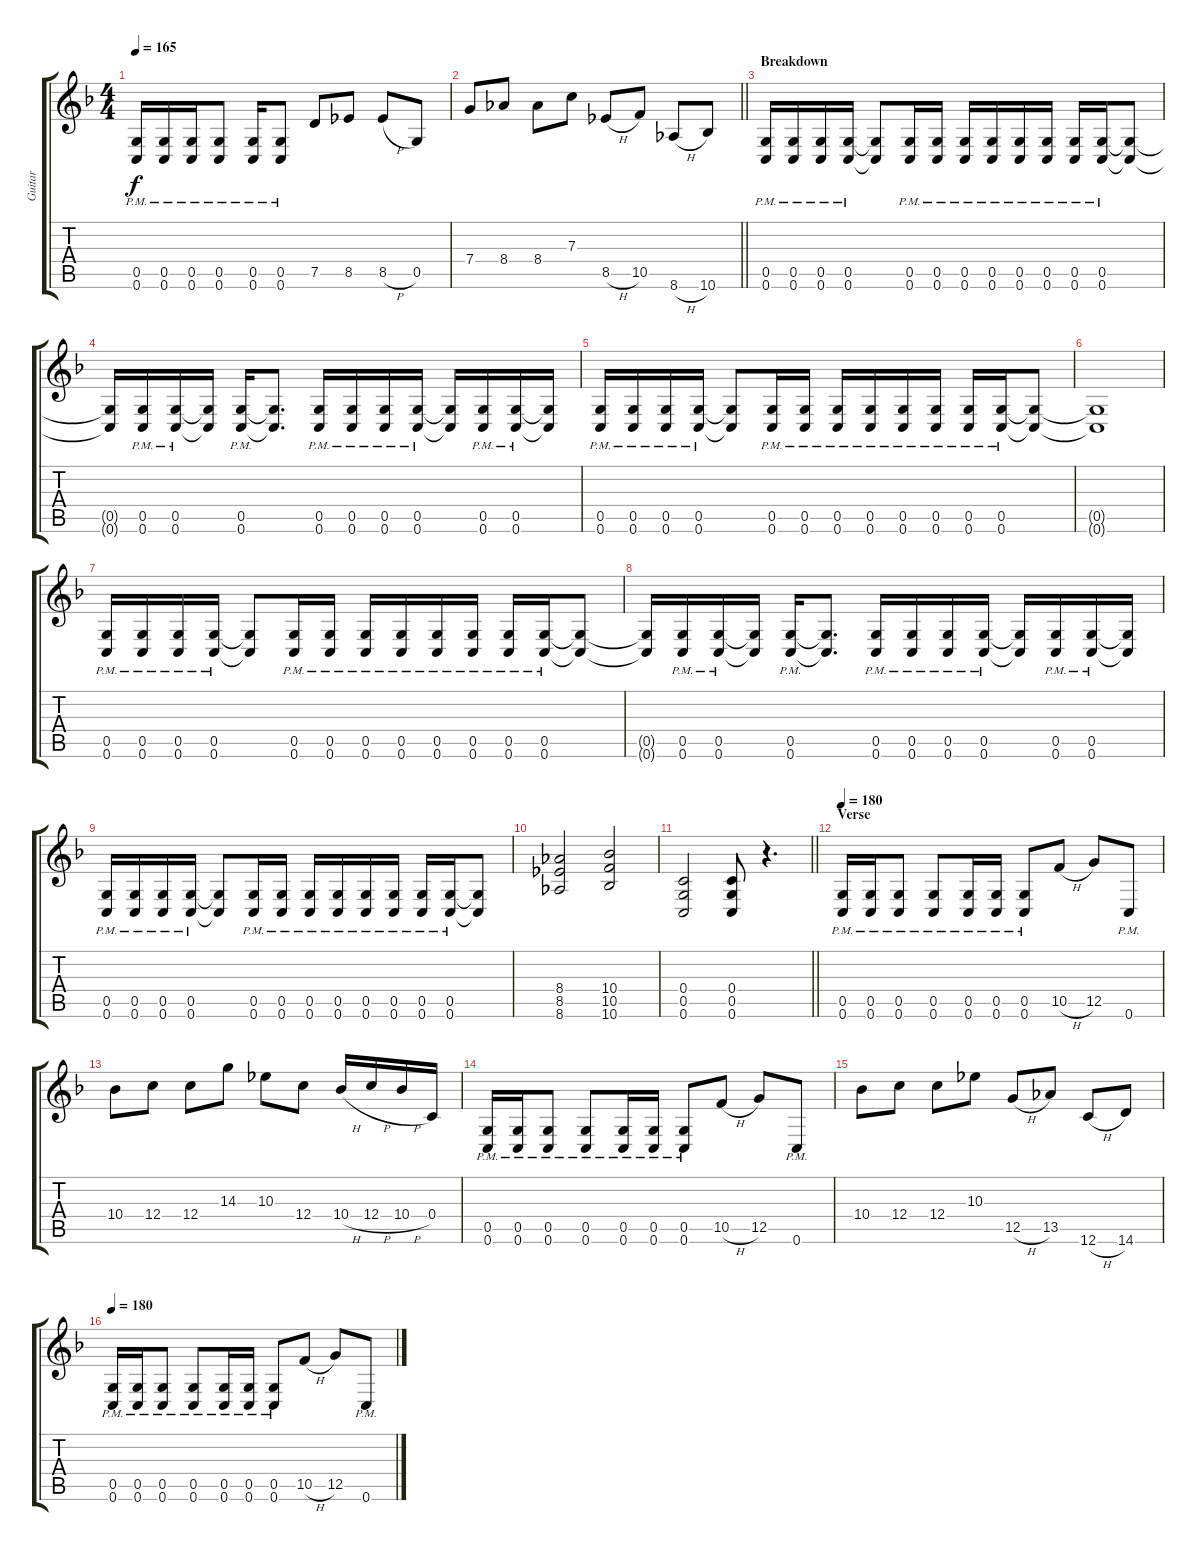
\track ("Guitar" "Guitar") {instrument distortionguitar}
\staff {score tabs}
\tuning (D4 A3 F3 C3 G2 C2) {hide}
\ts (4 4)
\tempo 165
\clef g2
\ks f
(0.5{pm} 0.6{pm}).16{dy f} (0.5{pm} 0.6{pm}).16 (0.5{pm} 0.6{pm}).16 (0.5{pm} 0.6{pm}).8 (0.5{pm} 0.6{pm}).16 (0.5{pm} 0.6{pm}).8 7.5.8 8.5.8 8.5{h}.8 0.5.8 |
\barLineRight lightlight
7.4.8 8.4.8 8.4.8 7.3.8 8.5{h}.8 10.5.8 8.6{h}.8 10.6.8 |
\section ("" "Breakdown")
(0.5{pm} 0.6{pm}).16 (0.5{pm} 0.6{pm}).16 (0.5{pm} 0.6{pm}).16 (0.5{pm} 0.6{pm}).16 (0.5{t} 0.6{t}).8 (0.5{pm} 0.6{pm}).16 (0.5{pm} 0.6{pm}).16 (0.5{pm} 0.6{pm}).16 (0.5{pm} 0.6{pm}).16 (0.5{pm} 0.6{pm}).16 (0.5{pm} 0.6{pm}).16 (0.5{pm} 0.6{pm}).16 (0.5{pm} 0.6{pm}).16 (0.5{t} 0.6{t}).8 |
(0.5{t} 0.6{t}).16 (0.5{pm} 0.6{pm}).16 (0.5{pm} 0.6{pm}).16 (0.5{t} 0.6{t}).16 (0.5{pm} 0.6{pm}).16 (0.5{t} 0.6{t}).8{d} (0.5{pm} 0.6{pm}).16 (0.5{pm} 0.6{pm}).16 (0.5{pm} 0.6{pm}).16 (0.5{pm} 0.6{pm}).16 (0.5{t} 0.6{t}).16 (0.5{pm} 0.6{pm}).16 (0.5{pm} 0.6{pm}).16 (0.5{t} 0.6{t}).16 |
(0.5{pm} 0.6{pm}).16 (0.5{pm} 0.6{pm}).16 (0.5{pm} 0.6{pm}).16 (0.5{pm} 0.6{pm}).16 (0.5{t} 0.6{t}).8 (0.5{pm} 0.6{pm}).16 (0.5{pm} 0.6{pm}).16 (0.5{pm} 0.6{pm}).16 (0.5{pm} 0.6{pm}).16 (0.5{pm} 0.6{pm}).16 (0.5{pm} 0.6{pm}).16 (0.5{pm} 0.6{pm}).16 (0.5{pm} 0.6{pm}).16 (0.5{t} 0.6{t}).8 |
(0.5{t} 0.6{t}).1 |
(0.5{pm} 0.6{pm}).16 (0.5{pm} 0.6{pm}).16 (0.5{pm} 0.6{pm}).16 (0.5{pm} 0.6{pm}).16 (0.5{t} 0.6{t}).8 (0.5{pm} 0.6{pm}).16 (0.5{pm} 0.6{pm}).16 (0.5{pm} 0.6{pm}).16 (0.5{pm} 0.6{pm}).16 (0.5{pm} 0.6{pm}).16 (0.5{pm} 0.6{pm}).16 (0.5{pm} 0.6{pm}).16 (0.5{pm} 0.6{pm}).16 (0.5{t} 0.6{t}).8 |
(0.5{t} 0.6{t}).16 (0.5{pm} 0.6{pm}).16 (0.5{pm} 0.6{pm}).16 (0.5{t} 0.6{t}).16 (0.5{pm} 0.6{pm}).16 (0.5{t} 0.6{t}).8{d} (0.5{pm} 0.6{pm}).16 (0.5{pm} 0.6{pm}).16 (0.5{pm} 0.6{pm}).16 (0.5{pm} 0.6{pm}).16 (0.5{t} 0.6{t}).16 (0.5{pm} 0.6{pm}).16 (0.5{pm} 0.6{pm}).16 (0.5{t} 0.6{t}).16 |
(0.5{pm} 0.6{pm}).16 (0.5{pm} 0.6{pm}).16 (0.5{pm} 0.6{pm}).16 (0.5{pm} 0.6{pm}).16 (0.5{t} 0.6{t}).8 (0.5{pm} 0.6{pm}).16 (0.5{pm} 0.6{pm}).16 (0.5{pm} 0.6{pm}).16 (0.5{pm} 0.6{pm}).16 (0.5{pm} 0.6{pm}).16 (0.5{pm} 0.6{pm}).16 (0.5{pm} 0.6{pm}).16 (0.5{pm} 0.6{pm}).16 (0.5{t} 0.6{t}).8 |
(8.4 8.5 8.6).2 (10.4 10.5 10.6).2 |
\barLineRight lightlight
(0.4 0.5 0.6).2 (0.4 0.5 0.6).8 r.4{d} |
\section ("" "Verse")
\tempo 180
(0.5{pm} 0.6{pm}).16 (0.5{pm} 0.6{pm}).16 (0.5{pm} 0.6{pm}).8 (0.5{pm} 0.6{pm}).8 (0.5{pm} 0.6{pm}).16 (0.5{pm} 0.6{pm}).16 (0.5{pm} 0.6{pm}).8 10.5{h}.8 12.5.8 0.6{pm}.8 |
10.4.8 12.4.8 12.4.8 14.3.8 10.3.8 12.4.8 10.4{h}.16 12.4{h}.16 10.4{h}.16 0.4.16 |
(0.5{pm} 0.6{pm}).16 (0.5{pm} 0.6{pm}).16 (0.5{pm} 0.6{pm}).8 (0.5{pm} 0.6{pm}).8 (0.5{pm} 0.6{pm}).16 (0.5{pm} 0.6{pm}).16 (0.5{pm} 0.6{pm}).8 10.5{h}.8 12.5.8 0.6{pm}.8 |
10.4.8 12.4.8 12.4.8 10.3.8 12.5{h}.8 13.5.8 12.6{h}.8 14.6.8 |
\tempo 180
(0.5{pm} 0.6{pm}).16 (0.5{pm} 0.6{pm}).16 (0.5{pm} 0.6{pm}).8 (0.5{pm} 0.6{pm}).8 (0.5{pm} 0.6{pm}).16 (0.5{pm} 0.6{pm}).16 (0.5{pm} 0.6{pm}).8 10.5{h}.8 12.5.8 0.6{pm}.8
